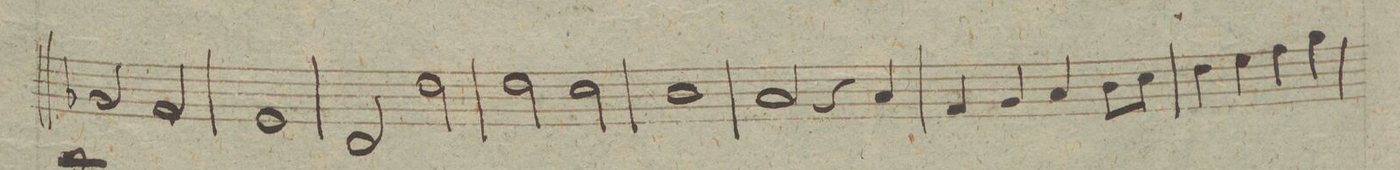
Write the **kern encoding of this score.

**kern	**fba	**dynam
*I"Organo	*	*
*clefF4	*	*
*k[]	*	*
*met(c|)	*	*
*M2/2	*	*
2BB-X/	.	.
2AA/	.	.
=178	=178	=178
1GG/	.	.
=179	=179	=179
2FF/	.	.
2F\	.	.
=180	=180	=180
2F\	.	.
2E\	.	.
=181	=181	=181
1D\	.	.
=182	=182	=182
2C/	.	.
4r	.	.
4C/	.	.
=183	=183	=183
4AA/	.	.
4BB/	.	.
4C/	.	.
8D\L	.	.
8E\J	.	.
=184	=184	=184
4F\	.	.
4G\	.	.
4A\	.	.
4B\	.	.
=185	=185	=185
*-	*-	*-
